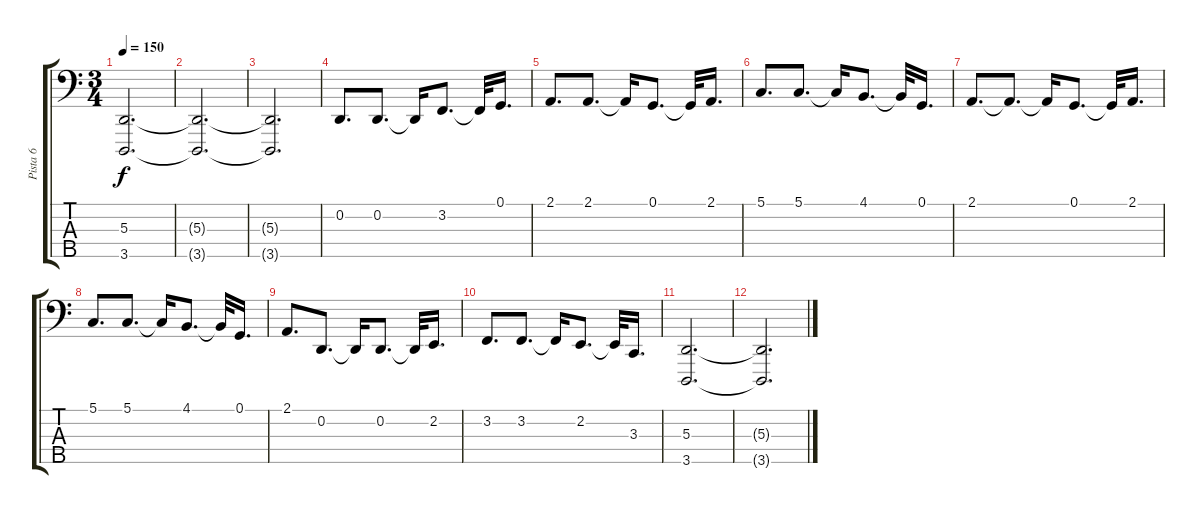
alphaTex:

\track ("Pista 6" "Pista 6") {instrument stringensemble1}
\staff {score tabs}
\tuning (G2 D2 A1 E1 B0) {hide}
\ts (3 4)
\tempo 150
\clef f4
\ks c
(5.3{t} 3.5{t}).2{d dy f} |
(5.3{t} 3.5{t}).2{d} |
(5.3{t} 3.5{t}).2{d} |
0.2.8{d} 0.2.8{d} 0.2{t}.16 3.2.8{d} 3.2{t}.32 0.1.16{d} |
2.1.8{d} 2.1.8{d} 2.1{t}.16 0.1.8{d} 0.1{t}.32 2.1.16{d} |
5.1.8{d} 5.1.8{d} 5.1{t}.16 4.1.8{d} 4.1{t}.32 0.1.16{d} |
2.1.8{d} 2.1{t}.8{d} 2.1{t}.16 0.1.8{d} 0.1{t}.32 2.1.16{d} |
5.1.8{d} 5.1.8{d} 5.1{t}.16 4.1.8{d} 4.1{t}.32 0.1.16{d} |
2.1.8{d} 0.2.8{d} 0.2{t}.16 0.2.8{d} 0.2{t}.32 2.2.16{d} |
3.2.8{d} 3.2.8{d} 3.2{t}.16 2.2.8{d} 2.2{t}.32 3.3.16{d} |
(5.3 3.5).2{d} |
(5.3{t} 3.5{t}).2{d}
